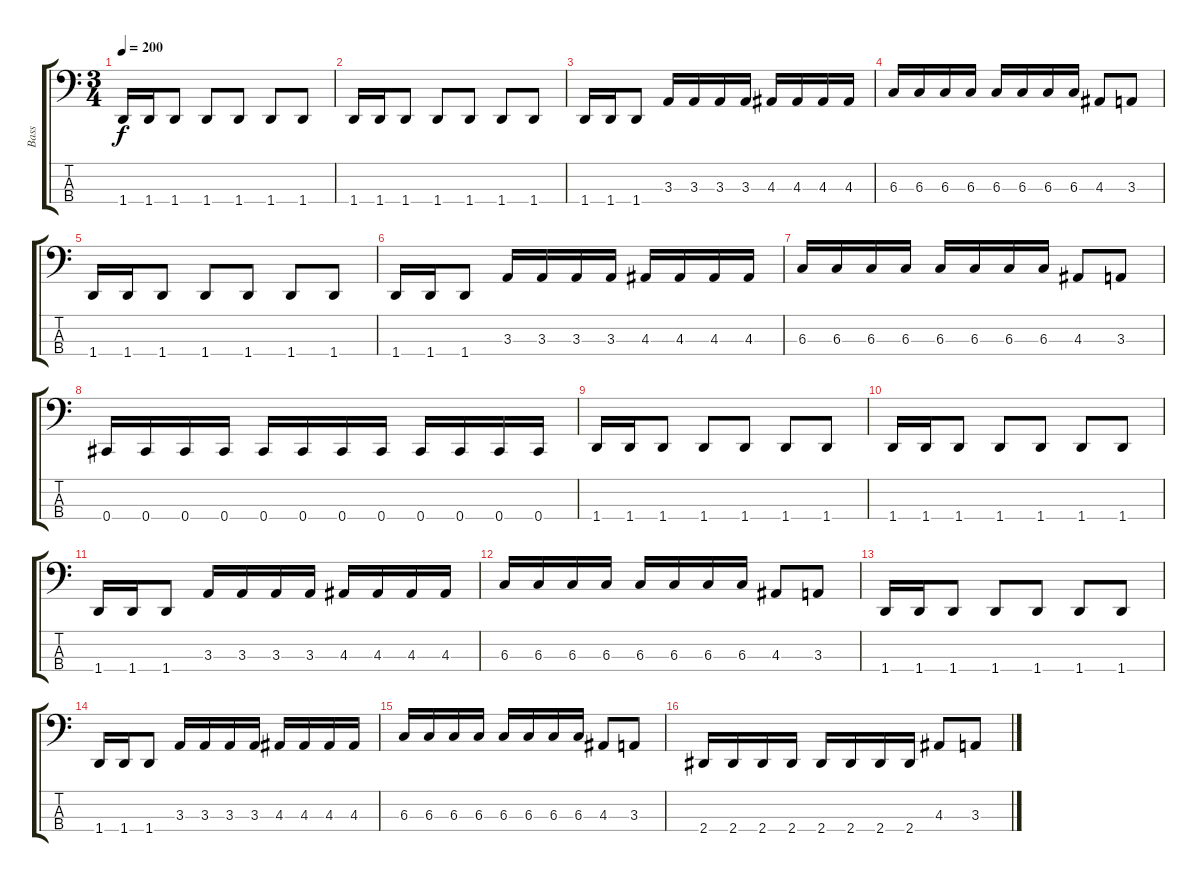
\track ("Bass" "Bass") {instrument electricbassfinger}
\staff {score tabs}
\tuning (E2 B1 Gb1 Db1) {hide}
\ts (3 4)
\tempo 200
\clef f4
\ks c
1.4.16{dy f} 1.4.16 1.4.8 1.4.8 1.4.8 1.4.8 1.4.8 |
1.4.16 1.4.16 1.4.8 1.4.8 1.4.8 1.4.8 1.4.8 |
1.4.16 1.4.16 1.4.8 3.3.16 3.3.16 3.3.16 3.3.16 4.3.16 4.3.16 4.3.16 4.3.16 |
6.3.16 6.3.16 6.3.16 6.3.16 6.3.16 6.3.16 6.3.16 6.3.16 4.3.8 3.3.8 |
1.4.16 1.4.16 1.4.8 1.4.8 1.4.8 1.4.8 1.4.8 |
1.4.16 1.4.16 1.4.8 3.3.16 3.3.16 3.3.16 3.3.16 4.3.16 4.3.16 4.3.16 4.3.16 |
6.3.16 6.3.16 6.3.16 6.3.16 6.3.16 6.3.16 6.3.16 6.3.16 4.3.8 3.3.8 |
0.4.16 0.4.16 0.4.16 0.4.16 0.4.16 0.4.16 0.4.16 0.4.16 0.4.16 0.4.16 0.4.16 0.4.16 |
1.4.16 1.4.16 1.4.8 1.4.8 1.4.8 1.4.8 1.4.8 |
1.4.16 1.4.16 1.4.8 1.4.8 1.4.8 1.4.8 1.4.8 |
1.4.16 1.4.16 1.4.8 3.3.16 3.3.16 3.3.16 3.3.16 4.3.16 4.3.16 4.3.16 4.3.16 |
6.3.16 6.3.16 6.3.16 6.3.16 6.3.16 6.3.16 6.3.16 6.3.16 4.3.8 3.3.8 |
1.4.16 1.4.16 1.4.8 1.4.8 1.4.8 1.4.8 1.4.8 |
1.4.16 1.4.16 1.4.8 3.3.16 3.3.16 3.3.16 3.3.16 4.3.16 4.3.16 4.3.16 4.3.16 |
6.3.16 6.3.16 6.3.16 6.3.16 6.3.16 6.3.16 6.3.16 6.3.16 4.3.8 3.3.8 |
2.4.16 2.4.16 2.4.16 2.4.16 2.4.16 2.4.16 2.4.16 2.4.16 4.3.8 3.3.8
